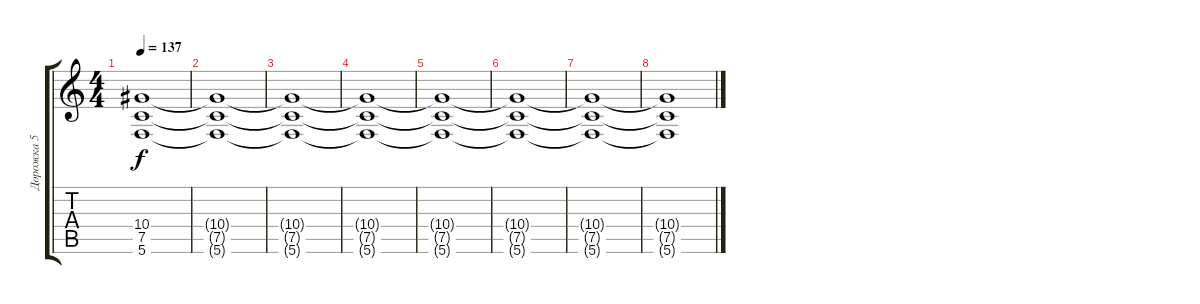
\track ("Дорожка 5" "Дорожка 5") {instrument overdrivenguitar}
\staff {score tabs}
\tuning (C4 G3 Eb3 Bb2 F2 C2) {hide}
\ts (4 4)
\tempo 137
\clef g2
\ks c
(10.4{t} 7.5{t} 5.6{t}).1{dy f} |
(10.4{t} 7.5{t} 5.6{t}).1 |
(10.4{t} 7.5{t} 5.6{t}).1 |
(10.4{t} 7.5{t} 5.6{t}).1 |
(10.4{t} 7.5{t} 5.6{t}).1 |
(10.4{t} 7.5{t} 5.6{t}).1 |
(10.4{t} 7.5{t} 5.6{t}).1 |
(10.4{t} 7.5{t} 5.6{t}).1
